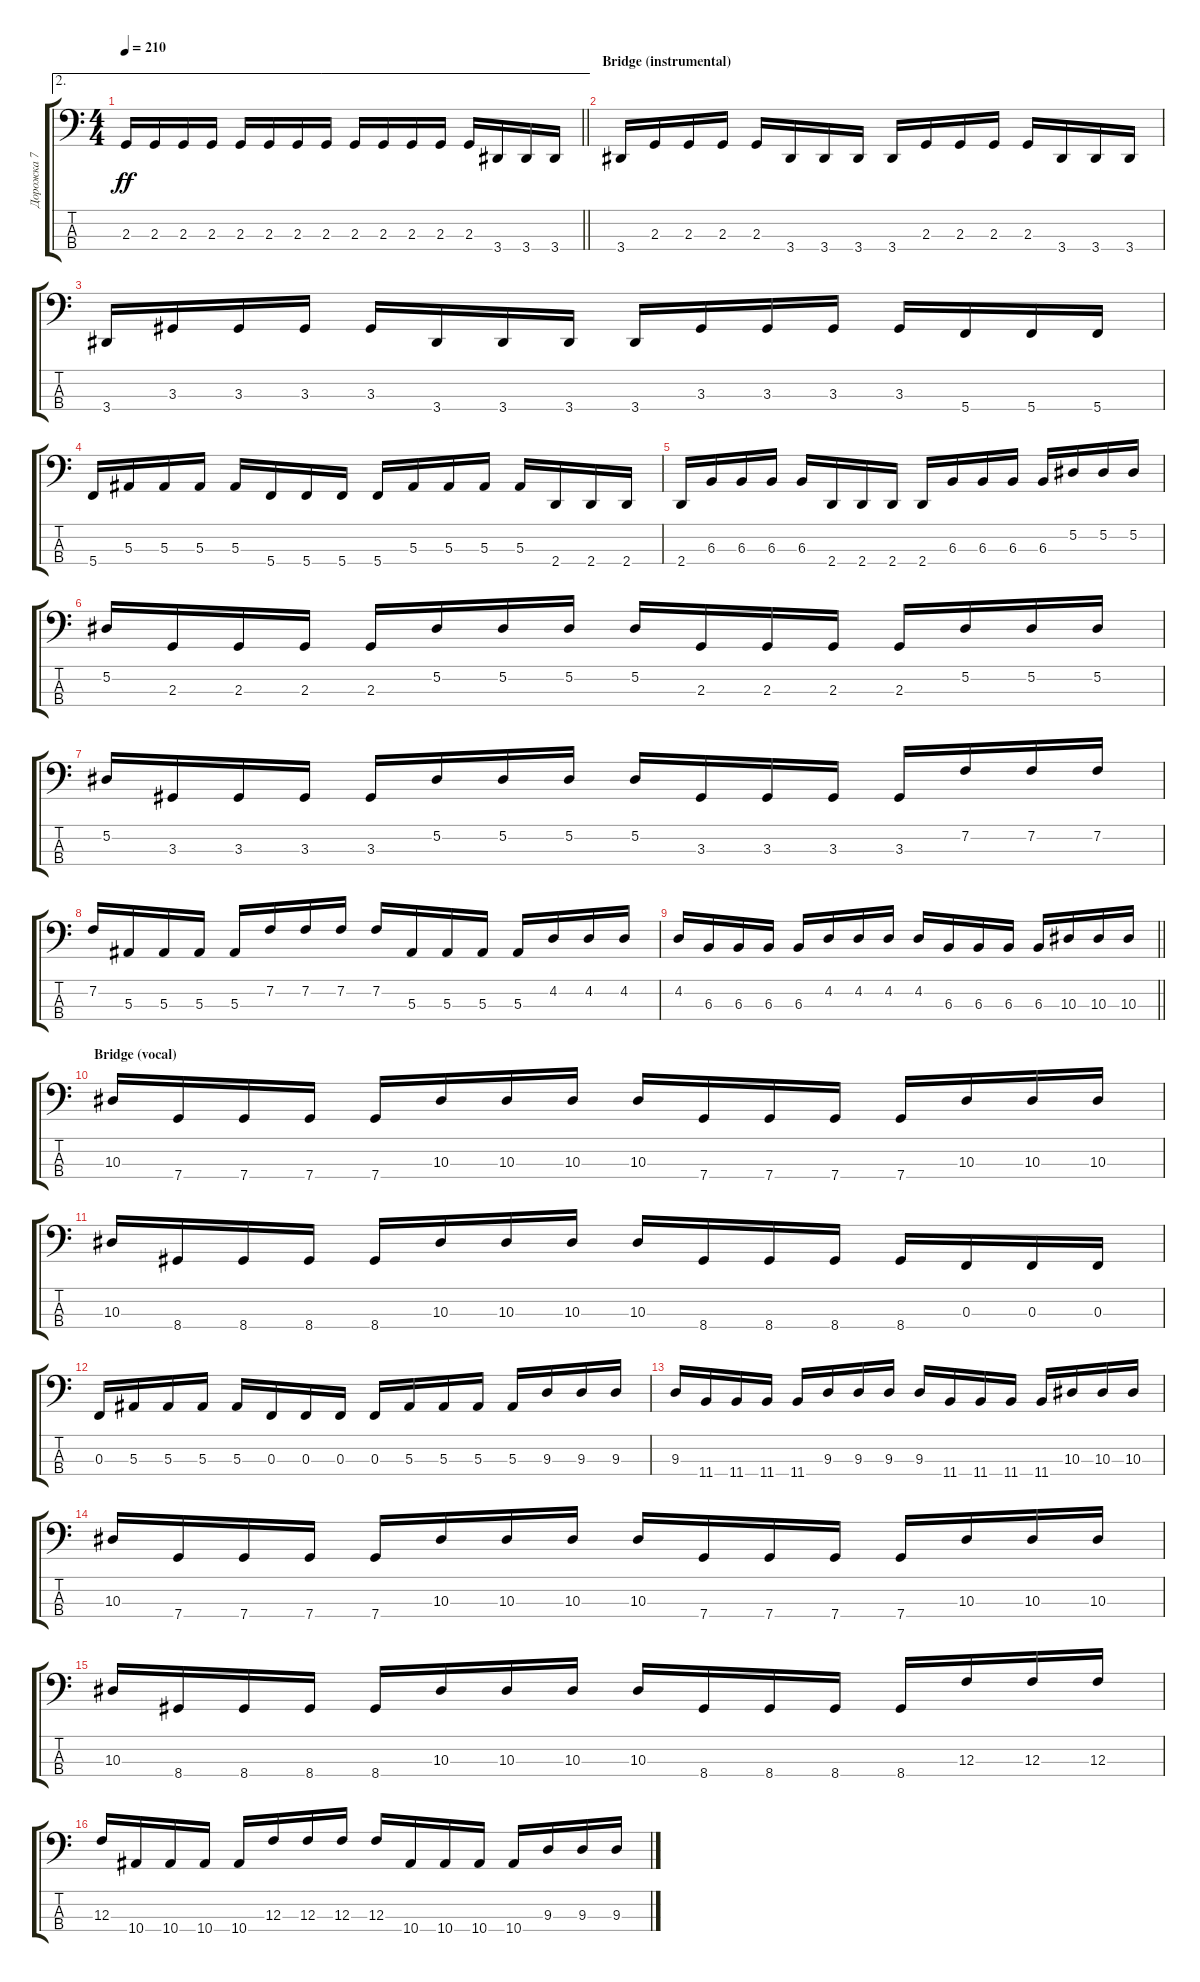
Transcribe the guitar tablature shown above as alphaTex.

\track ("Дорожка 7" "Дорожка 7") {instrument slapbass2}
\staff {score tabs}
\tuning (Eb2 Bb1 F1 C1) {hide}
\ae 2
\ts (4 4)
\tempo 210
\clef f4
\barLineRight lightlight
\ks c
2.3.16{dy ff} 2.3.16 2.3.16 2.3.16 2.3.16 2.3.16 2.3.16 2.3.16 2.3.16 2.3.16 2.3.16 2.3.16 2.3.16 3.4.16 3.4.16 3.4.16 |
\section ("" "Bridge (instrumental)")
3.4.16 2.3.16 2.3.16 2.3.16 2.3.16 3.4.16 3.4.16 3.4.16 3.4.16 2.3.16 2.3.16 2.3.16 2.3.16 3.4.16 3.4.16 3.4.16 |
3.4.16 3.3.16 3.3.16 3.3.16 3.3.16 3.4.16 3.4.16 3.4.16 3.4.16 3.3.16 3.3.16 3.3.16 3.3.16 5.4.16 5.4.16 5.4.16 |
5.4.16 5.3.16 5.3.16 5.3.16 5.3.16 5.4.16 5.4.16 5.4.16 5.4.16 5.3.16 5.3.16 5.3.16 5.3.16 2.4.16 2.4.16 2.4.16 |
2.4.16 6.3.16 6.3.16 6.3.16 6.3.16 2.4.16 2.4.16 2.4.16 2.4.16 6.3.16 6.3.16 6.3.16 6.3.16 5.2.16 5.2.16 5.2.16 |
5.2.16 2.3.16 2.3.16 2.3.16 2.3.16 5.2.16 5.2.16 5.2.16 5.2.16 2.3.16 2.3.16 2.3.16 2.3.16 5.2.16 5.2.16 5.2.16 |
5.2.16 3.3.16 3.3.16 3.3.16 3.3.16 5.2.16 5.2.16 5.2.16 5.2.16 3.3.16 3.3.16 3.3.16 3.3.16 7.2.16 7.2.16 7.2.16 |
7.2.16 5.3.16 5.3.16 5.3.16 5.3.16 7.2.16 7.2.16 7.2.16 7.2.16 5.3.16 5.3.16 5.3.16 5.3.16 4.2.16 4.2.16 4.2.16 |
\barLineRight lightlight
4.2.16 6.3.16 6.3.16 6.3.16 6.3.16 4.2.16 4.2.16 4.2.16 4.2.16 6.3.16 6.3.16 6.3.16 6.3.16 10.3.16 10.3.16 10.3.16 |
\section ("" "Bridge (vocal)")
10.3.16 7.4.16 7.4.16 7.4.16 7.4.16 10.3.16 10.3.16 10.3.16 10.3.16 7.4.16 7.4.16 7.4.16 7.4.16 10.3.16 10.3.16 10.3.16 |
10.3.16 8.4.16 8.4.16 8.4.16 8.4.16 10.3.16 10.3.16 10.3.16 10.3.16 8.4.16 8.4.16 8.4.16 8.4.16 0.3.16 0.3.16 0.3.16 |
0.3.16 5.3.16 5.3.16 5.3.16 5.3.16 0.3.16 0.3.16 0.3.16 0.3.16 5.3.16 5.3.16 5.3.16 5.3.16 9.3.16 9.3.16 9.3.16 |
9.3.16 11.4.16 11.4.16 11.4.16 11.4.16 9.3.16 9.3.16 9.3.16 9.3.16 11.4.16 11.4.16 11.4.16 11.4.16 10.3.16 10.3.16 10.3.16 |
10.3.16 7.4.16 7.4.16 7.4.16 7.4.16 10.3.16 10.3.16 10.3.16 10.3.16 7.4.16 7.4.16 7.4.16 7.4.16 10.3.16 10.3.16 10.3.16 |
10.3.16 8.4.16 8.4.16 8.4.16 8.4.16 10.3.16 10.3.16 10.3.16 10.3.16 8.4.16 8.4.16 8.4.16 8.4.16 12.3.16 12.3.16 12.3.16 |
12.3.16 10.4.16 10.4.16 10.4.16 10.4.16 12.3.16 12.3.16 12.3.16 12.3.16 10.4.16 10.4.16 10.4.16 10.4.16 9.3.16 9.3.16 9.3.16
